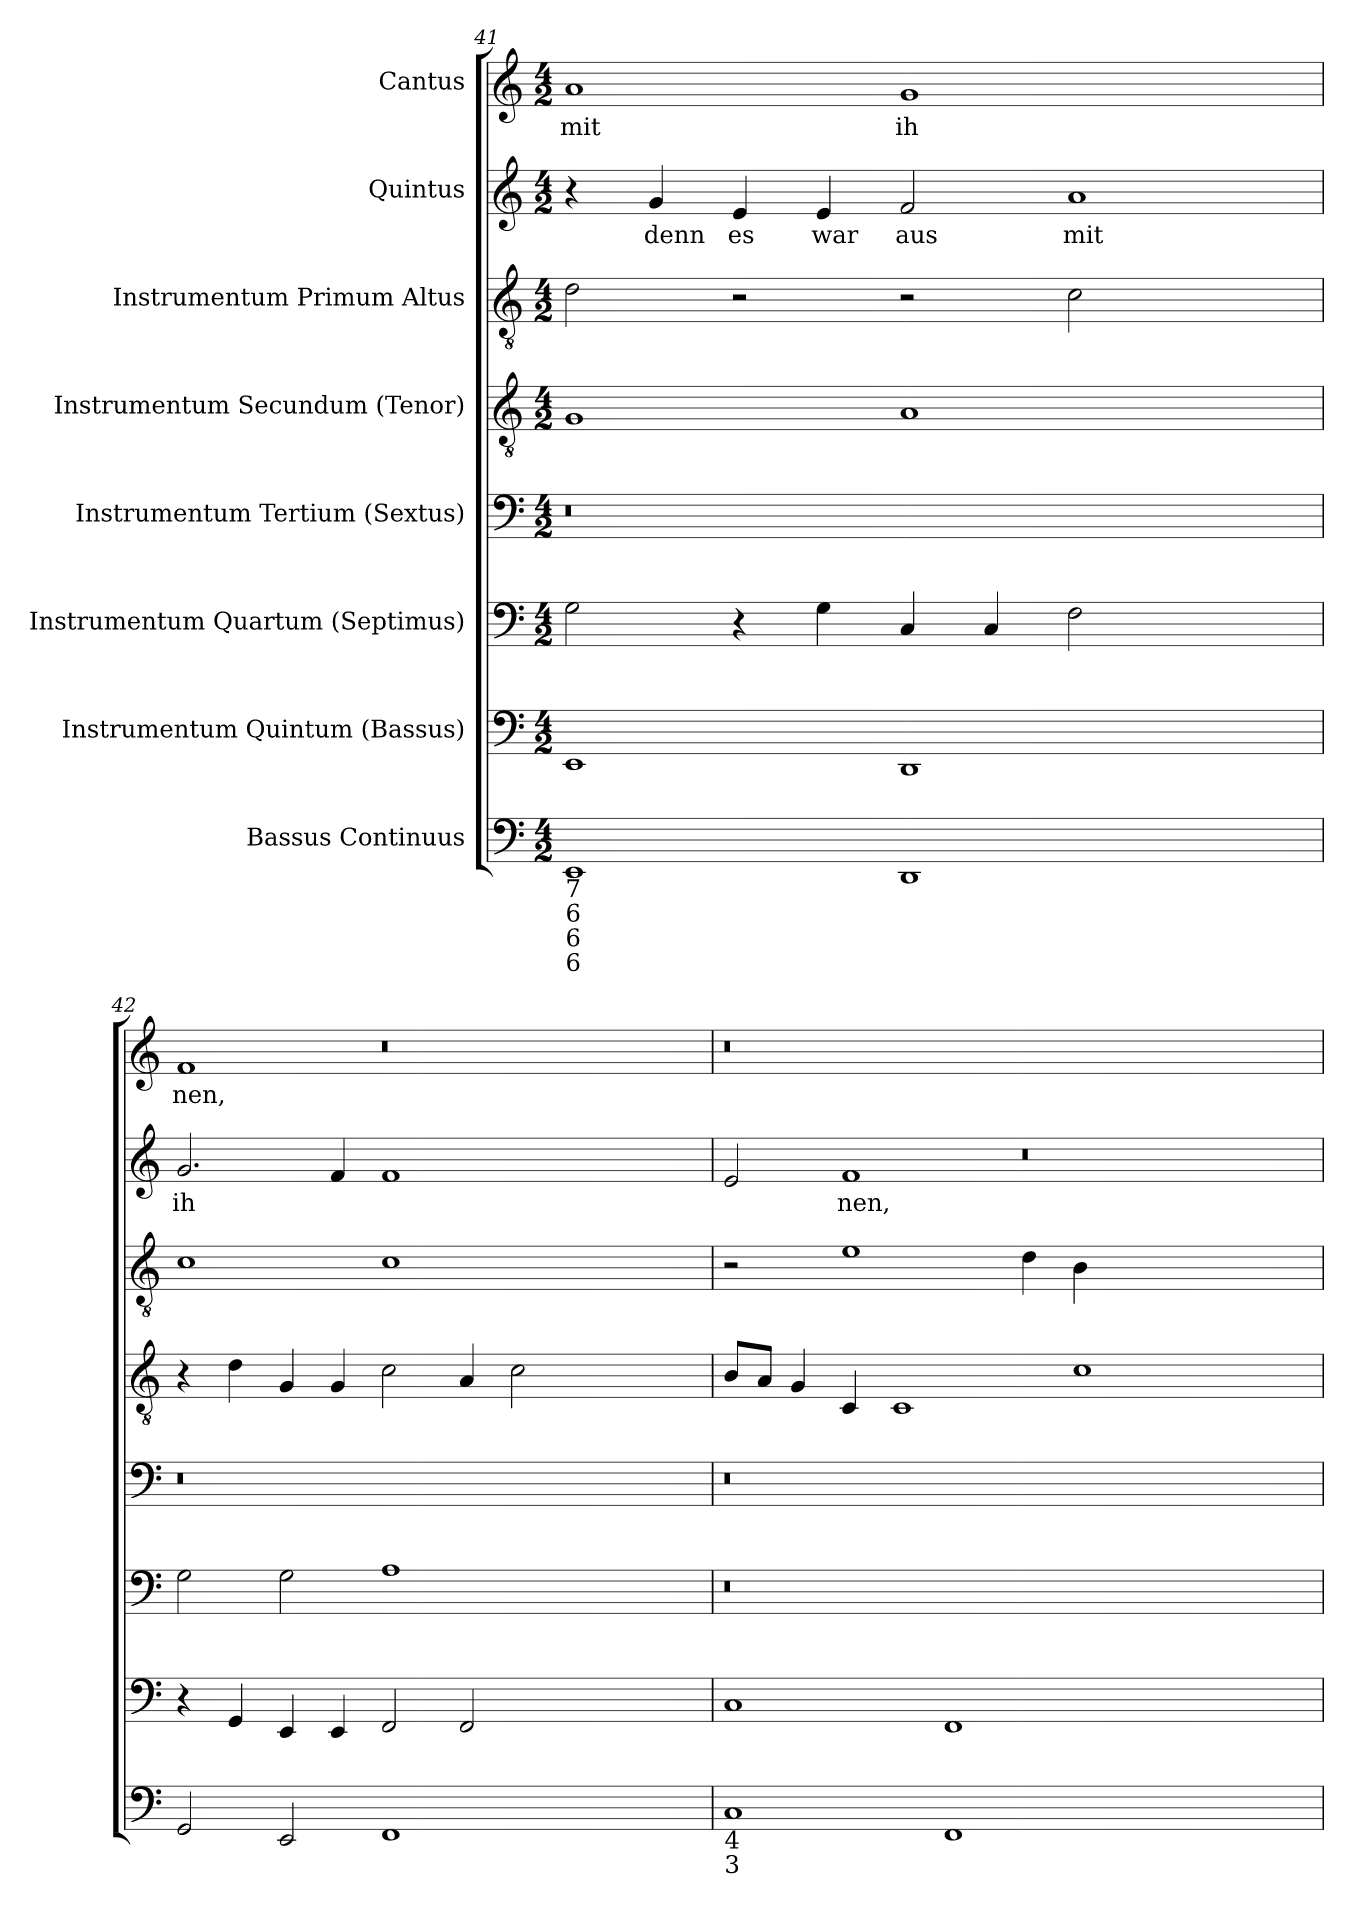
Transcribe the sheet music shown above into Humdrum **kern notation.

**kern	**kern	**kern	**kern	**kern	**kern	**kern	**text	**kern	**text
*part8	*part7	*part6	*part5	*part4	*part3	*part2	*part2	*part1	*part1
*staff8	*staff7	*staff6	*staff5	*staff4	*staff3	*staff2	*staff2	*staff1	*staff1
*I"Bassus Continuus	*I"Instrumentum Quintum (Bassus)	*I"Instrumentum Quartum (Septimus)	*I"Instrumentum Tertium (Sextus)	*I"Instrumentum Secundum (Tenor)	*I"Instrumentum Primum Altus	*I"Quintus	*	*I"Cantus	*
*clefF4	*clefF4	*clefF4	*clefF4	*clefGv2	*clefGv2	*clefG2	*	*clefG2	*
*k[]	*k[]	*k[]	*k[]	*k[]	*k[]	*k[]	*	*k[]	*
*C:	*C:	*C:	*C:	*C:	*C:	*C:	*	*C:	*
*M4/2	*M4/2	*M4/2	*M4/2	*M4/2	*M4/2	*M4/2	*	*M4/2	*
=41	=41	=41	=41	=41	=41	=41	=41	=41	=41
!LO:TX:b:t=7	!	!	!	!	!	!	!	!	!
!LO:TX:b:t=6	!	!	!	!	!	!	!	!	!
!LO:TX:b:t=6	!	!	!	!	!	!	!	!	!
!LO:TX:b:t=6	!	!	!	!	!	!	!	!	!
!	!	!	!	!	!	!	!	!	!LO:LY:b
1EE	1EE	2G	0r	1G	2d	4r	.	1a	mit
!	!	!	!	!	!	!	!LO:LY:b	!	!
.	.	.	.	.	.	4g	denn	.	.
!	!	!	!	!	!	!	!LO:LY:b	!	!
.	.	4r	.	.	2r	4e	es	.	.
!	!	!	!	!	!	!	!LO:LY:b	!	!
.	.	4G	.	.	.	4e	war	.	.
!	!	!	!	!	!	!	!LO:LY:b	!	!LO:LY:b
1DD	1DD	4C	.	1A	2r	2f	aus	1g	ih
.	.	4C	.	.	.	.	.	.	.
!	!	!	!	!	!	!	!LO:LY:b	!	!
.	.	2F	.	.	2c	1a	mit	.	.
2ryy	2ryy	2ryy	2ryy	2ryy	2ryy	.	.	2ryy	.
=42	=42	=42	=42	=42	=42	=42	=42	=42	=42
!	!	!	!	!	!	!	!LO:LY:b	!	!LO:LY:b
2GG	4r	2G	0r	4r	1c	2.g	ih	1f	nen,
.	4GG	.	.	4d	.	.	.	.	.
2EE	4EE	2G	.	4G	.	.	.	.	.
.	4EE	.	.	4G	.	4f	.	.	.
1FF	2FF	1A	.	2c	1c	1f	.	0r	.
.	2FF	.	.	4A	.	.	.	.	.
.	.	.	.	2c	.	.	.	.	.
1ryy	1ryy	1ryy	1ryy	.	1ryy	1ryy	.	.	.
.	.	.	.	2.ryy	.	.	.	.	.
!!LO:LB:g=z
=43	=43	=43	=43	=43	=43	=43	=43	=43	=43
!LO:TX:b:t=4	!	!	!	!	!	!	!	!	!
!LO:TX:b:t=3	!	!	!	!	!	!	!	!	!
1C	1C	0r	0r	8BL	2r	2e	.	0r	.
.	.	.	.	8AJ	.	.	.	.	.
.	.	.	.	4G	.	.	.	.	.
!	!	!	!	!	!	!	!LO:LY:b	!	!
.	.	.	.	4C	1e	1f	nen,	.	.
.	.	.	.	1C	.	.	.	.	.
1FF	1FF	.	.	.	.	.	.	.	.
.	.	.	.	.	4d	0r	.	.	.
.	.	.	.	1c	4B	.	.	.	.
1.ryy	1.ryy	1.ryy	1.ryy	.	1.ryy	.	.	1.ryy	.
.	.	.	.	2.ryy	.	.	.	.	.
=	=	=	=	=	=	=	=	=	=
*-	*-	*-	*-	*-	*-	*-	*-	*-	*-
